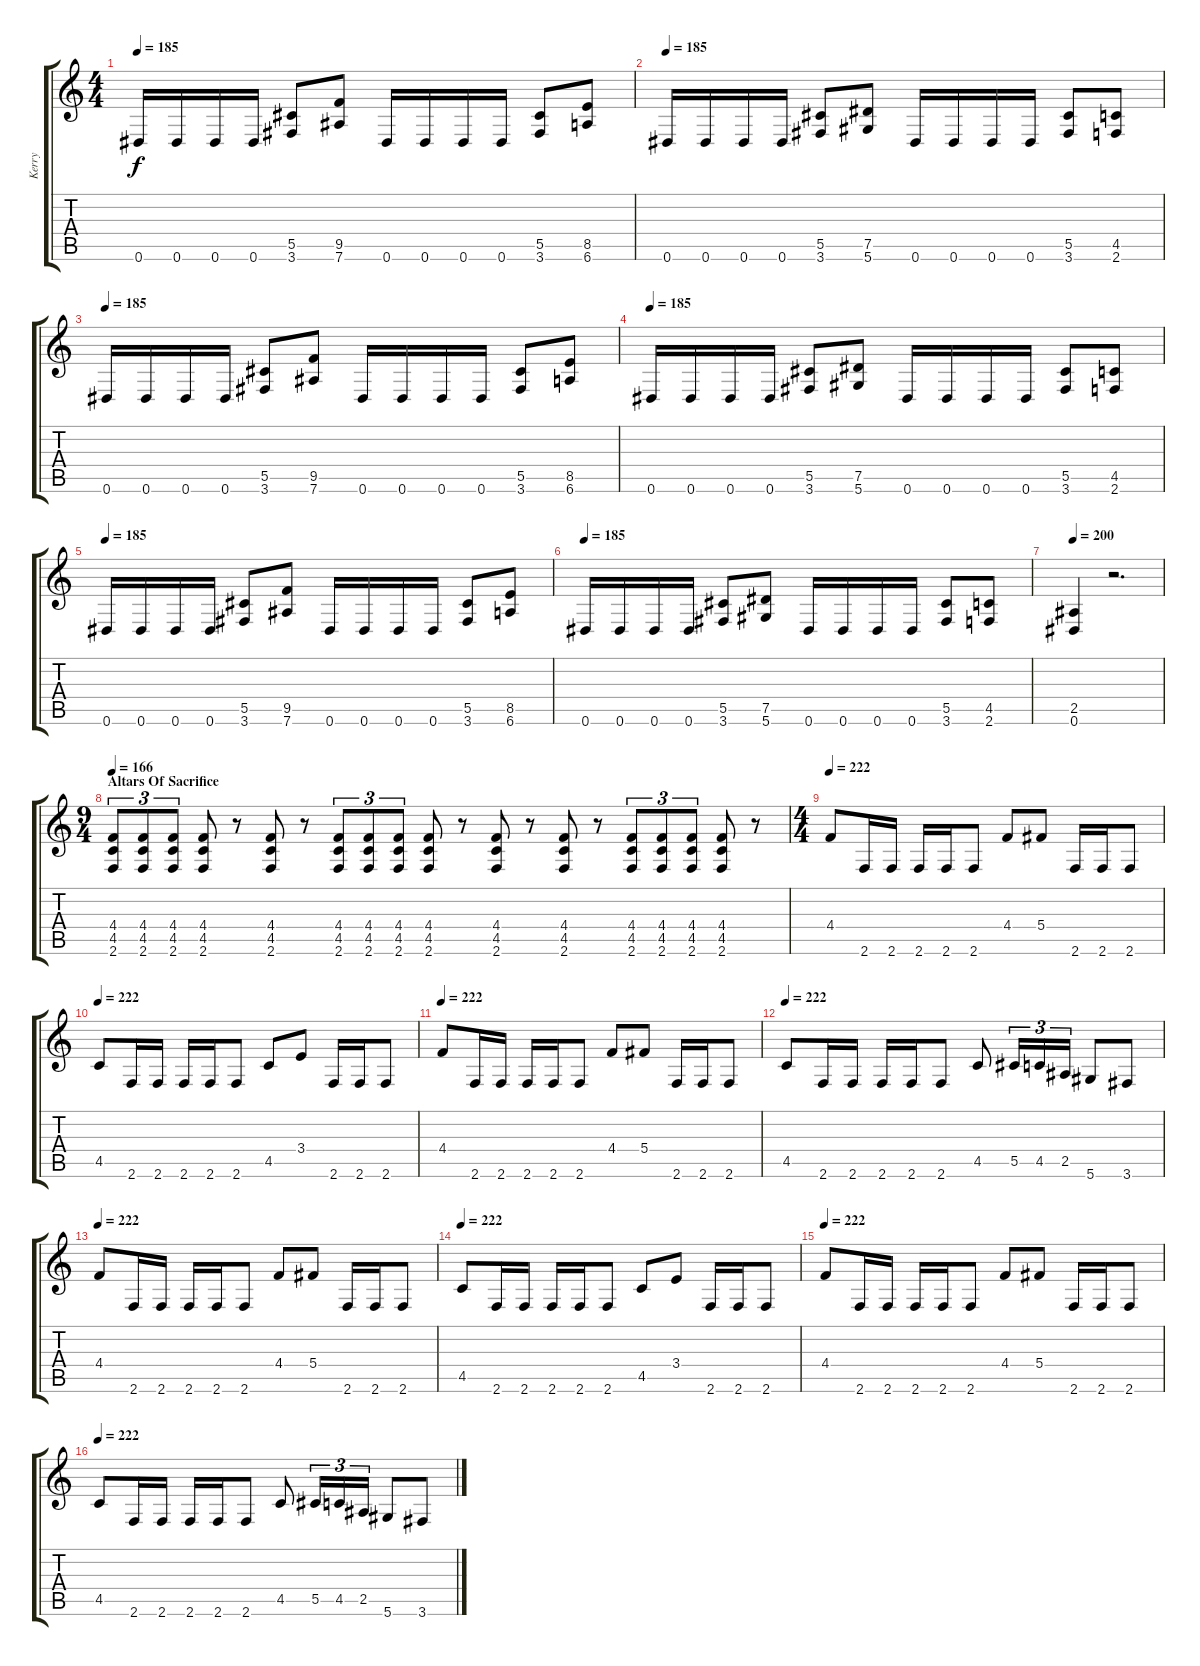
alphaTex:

\track ("Kerry" "Kerry") {instrument distortionguitar}
\staff {score tabs}
\tuning (Eb4 Bb3 Gb3 Db3 Ab2 Eb2) {hide}
\ts (4 4)
\tempo 185
\clef g2
\ks c
0.6.16{dy f} 0.6.16 0.6.16 0.6.16 (5.5 3.6).8 (9.5 7.6).8 0.6.16 0.6.16 0.6.16 0.6.16 (5.5 3.6).8 (8.5 6.6).8 |
\tempo 185
0.6.16 0.6.16 0.6.16 0.6.16 (5.5 3.6).8 (7.5 5.6).8 0.6.16 0.6.16 0.6.16 0.6.16 (5.5 3.6).8 (4.5 2.6).8 |
\tempo 185
0.6.16 0.6.16 0.6.16 0.6.16 (5.5 3.6).8 (9.5 7.6).8 0.6.16 0.6.16 0.6.16 0.6.16 (5.5 3.6).8 (8.5 6.6).8 |
\tempo 185
0.6.16 0.6.16 0.6.16 0.6.16 (5.5 3.6).8 (7.5 5.6).8 0.6.16 0.6.16 0.6.16 0.6.16 (5.5 3.6).8 (4.5 2.6).8 |
\tempo 185
0.6.16 0.6.16 0.6.16 0.6.16 (5.5 3.6).8 (9.5 7.6).8 0.6.16 0.6.16 0.6.16 0.6.16 (5.5 3.6).8 (8.5 6.6).8 |
\tempo 185
0.6.16 0.6.16 0.6.16 0.6.16 (5.5 3.6).8 (7.5 5.6).8 0.6.16 0.6.16 0.6.16 0.6.16 (5.5 3.6).8 (4.5 2.6).8 |
\tempo 200
(2.5 0.6).4 r.2{d} |
\ts (9 4)
\section ("" "Altars Of Sacrifice")
\tempo 166
(4.4 4.5 2.6).8{tu (3 2)} (4.4 4.5 2.6).8{tu (3 2)} (4.4 4.5 2.6).8{tu (3 2)} (4.4 4.5 2.6).8 r.8 (4.4 4.5 2.6).8 r.8 (4.4 4.5 2.6).8{tu (3 2)} (4.4 4.5 2.6).8{tu (3 2)} (4.4 4.5 2.6).8{tu (3 2)} (4.4 4.5 2.6).8 r.8 (4.4 4.5 2.6).8 r.8 (4.4 4.5 2.6).8 r.8 (4.4 4.5 2.6).8{tu (3 2)} (4.4 4.5 2.6).8{tu (3 2)} (4.4 4.5 2.6).8{tu (3 2)} (4.4 4.5 2.6).8 r.8 |
\ts (4 4)
\tempo 222
4.4.8 2.6.16 2.6.16 2.6.16 2.6.16 2.6.8 4.4.8 5.4.8 2.6.16 2.6.16 2.6.8 |
\tempo 222
4.5.8 2.6.16 2.6.16 2.6.16 2.6.16 2.6.8 4.5.8 3.4.8 2.6.16 2.6.16 2.6.8 |
\tempo 222
4.4.8 2.6.16 2.6.16 2.6.16 2.6.16 2.6.8 4.4.8 5.4.8 2.6.16 2.6.16 2.6.8 |
\tempo 222
4.5.8 2.6.16 2.6.16 2.6.16 2.6.16 2.6.8 4.5.8 5.5.16{tu (3 2)} 4.5.16{tu (3 2)} 2.5.16{tu (3 2)} 5.6.8 3.6.8 |
\tempo 222
4.4.8 2.6.16 2.6.16 2.6.16 2.6.16 2.6.8 4.4.8 5.4.8 2.6.16 2.6.16 2.6.8 |
\tempo 222
4.5.8 2.6.16 2.6.16 2.6.16 2.6.16 2.6.8 4.5.8 3.4.8 2.6.16 2.6.16 2.6.8 |
\tempo 222
4.4.8 2.6.16 2.6.16 2.6.16 2.6.16 2.6.8 4.4.8 5.4.8 2.6.16 2.6.16 2.6.8 |
\tempo 222
4.5.8 2.6.16 2.6.16 2.6.16 2.6.16 2.6.8 4.5.8 5.5.16{tu (3 2)} 4.5.16{tu (3 2)} 2.5.16{tu (3 2)} 5.6.8 3.6.8
